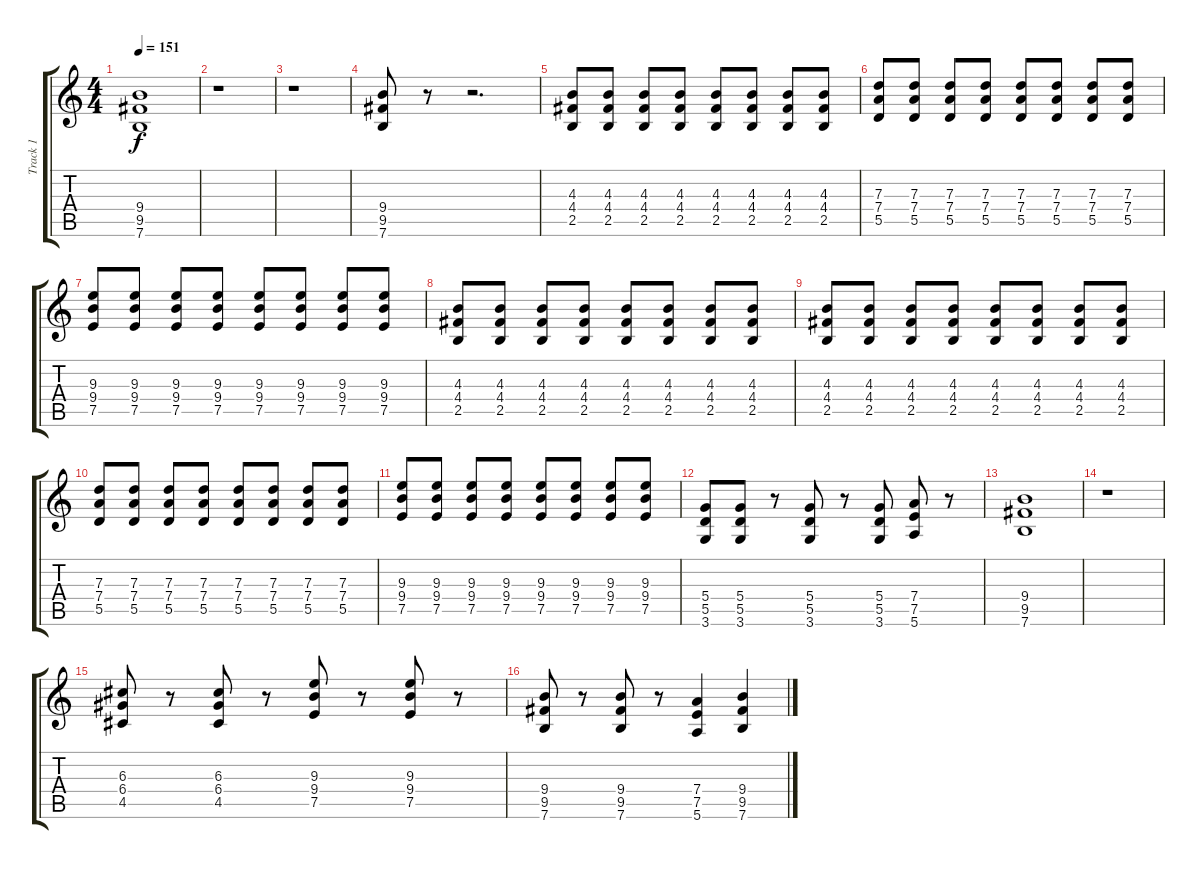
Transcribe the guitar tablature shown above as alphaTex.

\track ("Track 1" "Track 1") {instrument distortionguitar}
\staff {score tabs}
\tuning (E4 B3 G3 D3 A2 E2) {hide}
\ts (4 4)
\tempo 151
\clef g2
\ks c
(9.4 9.5 7.6).1{dy f} |
r.1 |
r.1 |
(9.4 9.5 7.6).8 r.8 r.2{d} |
(4.3 4.4 2.5).8 (4.3 4.4 2.5).8 (4.3 4.4 2.5).8 (4.3 4.4 2.5).8 (4.3 4.4 2.5).8 (4.3 4.4 2.5).8 (4.3 4.4 2.5).8 (4.3 4.4 2.5).8 |
(7.3 7.4 5.5).8 (7.3 7.4 5.5).8 (7.3 7.4 5.5).8 (7.3 7.4 5.5).8 (7.3 7.4 5.5).8 (7.3 7.4 5.5).8 (7.3 7.4 5.5).8 (7.3 7.4 5.5).8 |
(9.3 9.4 7.5).8 (9.3 9.4 7.5).8 (9.3 9.4 7.5).8 (9.3 9.4 7.5).8 (9.3 9.4 7.5).8 (9.3 9.4 7.5).8 (9.3 9.4 7.5).8 (9.3 9.4 7.5).8 |
(4.3 4.4 2.5).8 (4.3 4.4 2.5).8 (4.3 4.4 2.5).8 (4.3 4.4 2.5).8 (4.3 4.4 2.5).8 (4.3 4.4 2.5).8 (4.3 4.4 2.5).8 (4.3 4.4 2.5).8 |
(4.3 4.4 2.5).8 (4.3 4.4 2.5).8 (4.3 4.4 2.5).8 (4.3 4.4 2.5).8 (4.3 4.4 2.5).8 (4.3 4.4 2.5).8 (4.3 4.4 2.5).8 (4.3 4.4 2.5).8 |
(7.3 7.4 5.5).8 (7.3 7.4 5.5).8 (7.3 7.4 5.5).8 (7.3 7.4 5.5).8 (7.3 7.4 5.5).8 (7.3 7.4 5.5).8 (7.3 7.4 5.5).8 (7.3 7.4 5.5).8 |
(9.3 9.4 7.5).8 (9.3 9.4 7.5).8 (9.3 9.4 7.5).8 (9.3 9.4 7.5).8 (9.3 9.4 7.5).8 (9.3 9.4 7.5).8 (9.3 9.4 7.5).8 (9.3 9.4 7.5).8 |
(5.4 5.5 3.6).8 (5.4 5.5 3.6).8 r.8 (5.4 5.5 3.6).8 r.8 (5.4 5.5 3.6).8 (7.4 7.5 5.6).8 r.8 |
(9.4 9.5 7.6).1 |
r.1 |
(6.3 6.4 4.5).8 r.8 (6.3 6.4 4.5).8 r.8 (9.3 9.4 7.5).8 r.8 (9.3 9.4 7.5).8 r.8 |
(9.4 9.5 7.6).8 r.8 (9.4 9.5 7.6).8 r.8 (7.4 7.5 5.6).4 (9.4 9.5 7.6).4
